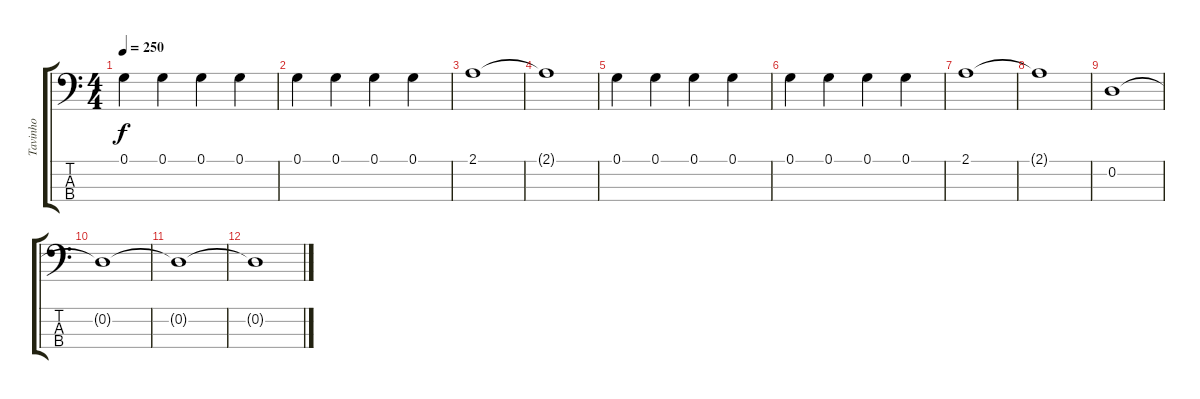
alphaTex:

\track ("Tavinho" "Tavinho") {instrument electricbasspick}
\staff {score tabs}
\tuning (G2 D2 A1 E1) {hide}
\ts (4 4)
\tempo 250
\clef f4
\ks c
0.1.4{dy f} 0.1.4 0.1.4 0.1.4 |
0.1.4 0.1.4 0.1.4 0.1.4 |
2.1.1 |
2.1{t}.1 |
0.1.4 0.1.4 0.1.4 0.1.4 |
0.1.4 0.1.4 0.1.4 0.1.4 |
2.1.1 |
2.1{t}.1 |
0.2.1 |
0.2{t}.1{volume 0} |
0.2{t}.1 |
0.2{t}.1
